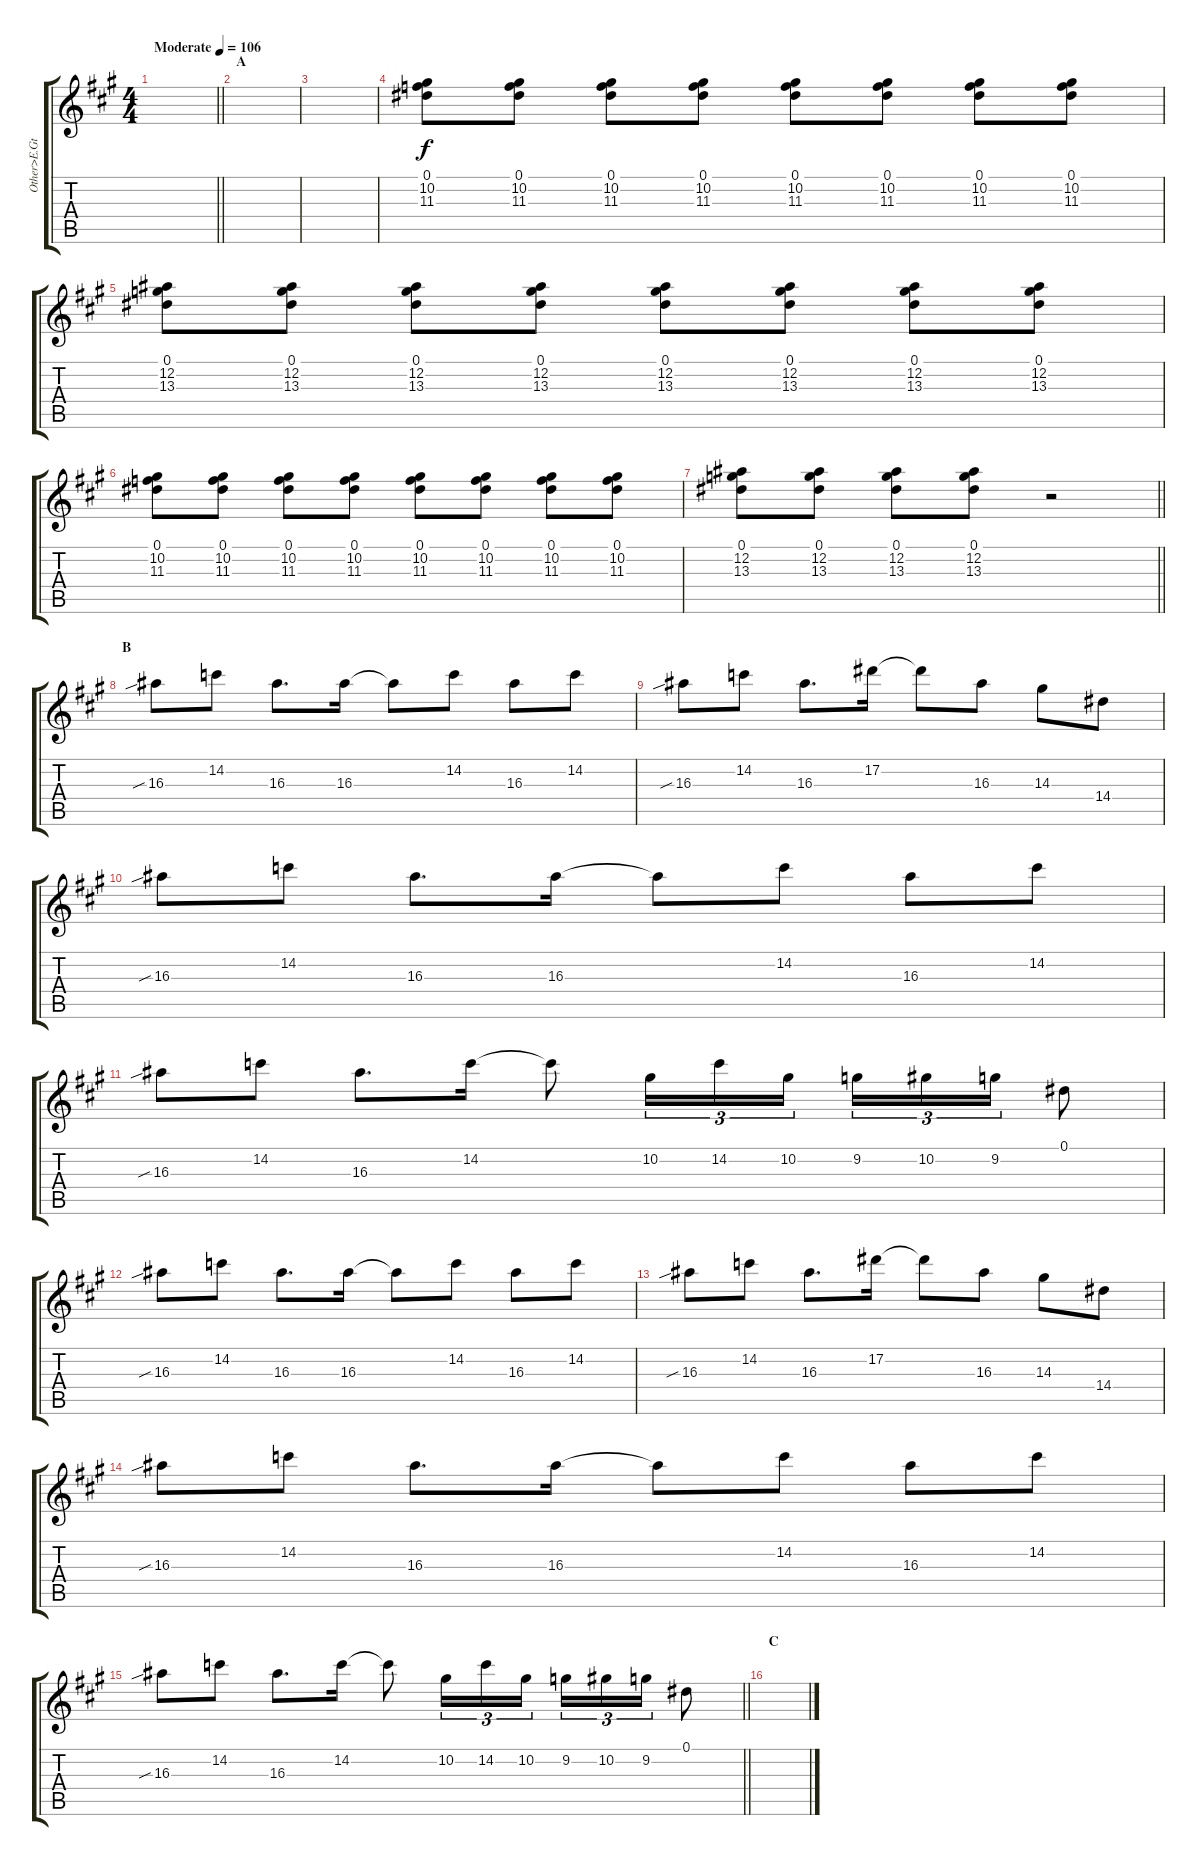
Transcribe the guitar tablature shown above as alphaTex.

\track ("Other>E.Gt" "Other>E.Gt") {instrument distortionguitar}
\staff {score tabs}
\tuning (Eb4 Bb3 Gb3 Db3 Ab2 Eb2) {hide}
\ts (4 4)
\tempo (106 "Moderate")
\clef g2
\barLineRight lightlight
\ks a
|
\section ("" "A")
|
|
(0.1 10.2 11.3).8{volume 6 instrument distortionguitar} (0.1 10.2 11.3).8 (0.1 10.2 11.3).8 (0.1 10.2 11.3).8 (0.1 10.2 11.3).8 (0.1 10.2 11.3).8 (0.1 10.2 11.3).8 (0.1 10.2 11.3).8 |
(0.1 12.2 13.3).8 (0.1 12.2 13.3).8 (0.1 12.2 13.3).8 (0.1 12.2 13.3).8 (0.1 12.2 13.3).8 (0.1 12.2 13.3).8 (0.1 12.2 13.3).8 (0.1 12.2 13.3).8 |
(0.1 10.2 11.3).8 (0.1 10.2 11.3).8 (0.1 10.2 11.3).8 (0.1 10.2 11.3).8 (0.1 10.2 11.3).8 (0.1 10.2 11.3).8 (0.1 10.2 11.3).8 (0.1 10.2 11.3).8 |
\barLineRight lightlight
(0.1 12.2 13.3).8 (0.1 12.2 13.3).8 (0.1 12.2 13.3).8 (0.1 12.2 13.3).8 r.2{volume 10 instrument distortionguitar} |
\section ("" "B")
16.3{sib}.8 14.2.8 16.3.8{d} 16.3.16 16.3{t}.8 14.2.8 16.3.8 14.2.8 |
16.3{sib}.8 14.2.8 16.3.8{d} 17.2.16 17.2{t}.8 16.3.8 14.3.8 14.4.8 |
16.3{sib}.8 14.2.8 16.3.8{d} 16.3.16 16.3{t}.8 14.2.8 16.3.8 14.2.8 |
16.3{sib}.8 14.2.8 16.3.8{d} 14.2.16 14.2{t}.8 10.2.16{tu (3 2)} 14.2.16{tu (3 2)} 10.2.16{tu (3 2)} 9.2.16{tu (3 2)} 10.2.16{tu (3 2)} 9.2.16{tu (3 2)} 0.1.8 |
16.3{sib}.8 14.2.8 16.3.8{d} 16.3.16 16.3{t}.8 14.2.8 16.3.8 14.2.8 |
16.3{sib}.8 14.2.8 16.3.8{d} 17.2.16 17.2{t}.8 16.3.8 14.3.8 14.4.8 |
16.3{sib}.8 14.2.8 16.3.8{d} 16.3.16 16.3{t}.8 14.2.8 16.3.8 14.2.8 |
\barLineRight lightlight
16.3{sib}.8 14.2.8 16.3.8{d} 14.2.16 14.2{t}.8 10.2.16{tu (3 2)} 14.2.16{tu (3 2)} 10.2.16{tu (3 2)} 9.2.16{tu (3 2)} 10.2.16{tu (3 2)} 9.2.16{tu (3 2)} 0.1.8 |
\section ("" "C")
